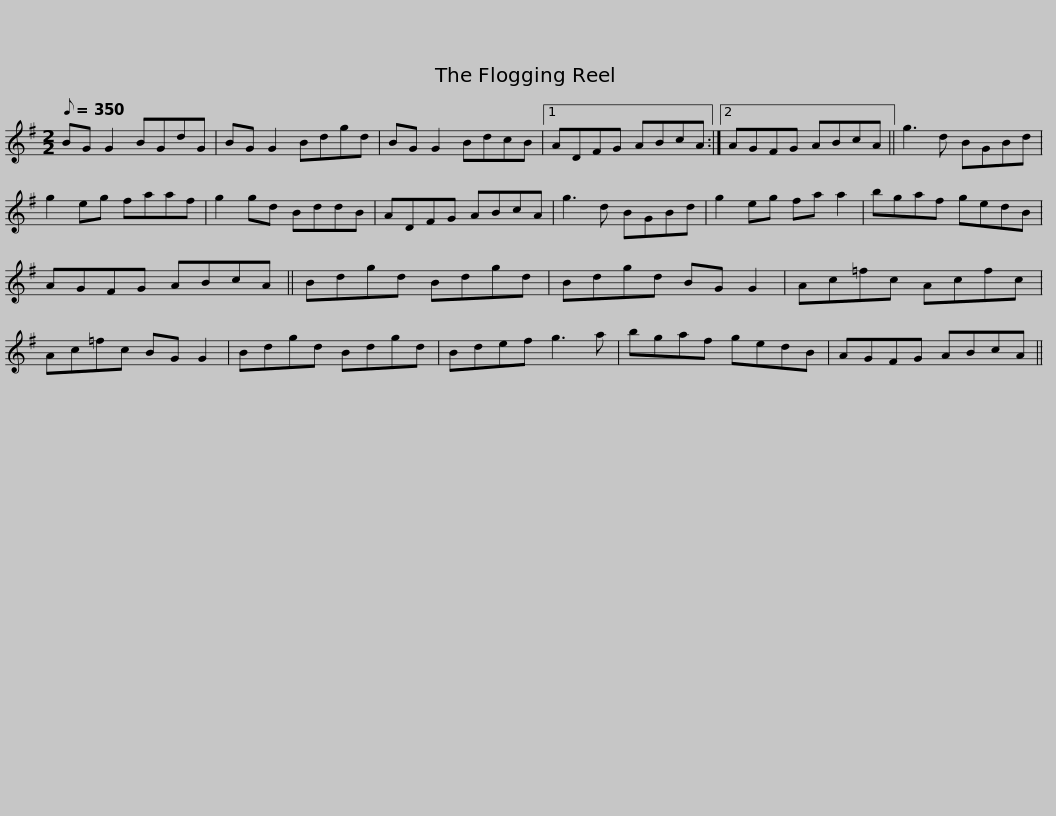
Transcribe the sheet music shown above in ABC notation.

X:1
L:1/8
Q:1/8=350
M:2/2
I:linebreak $
K:G
V:1 treble
V:1
 BG G2 BGdG | BG G2 Bdgd | BG G2 BdcB |1 ADFG ABcA :|2 AGFG ABcA || %5
 g3 d BGBd |$ g2 eg faaf | g2 gd BddB | ADFG ABcA | g3 d BGBd | %10
 g2 eg fa a2 | bgaf gedB |$ AGFG ABcA || Bdgd Bdgd | Bdgd BG G2 | %15
 Ac=fc Acfc | Ac=fc BG G2 |$ Bdgd Bdgd | Bdef g3 a | bgaf gedB | %20
 AGFG ABcA || %21
